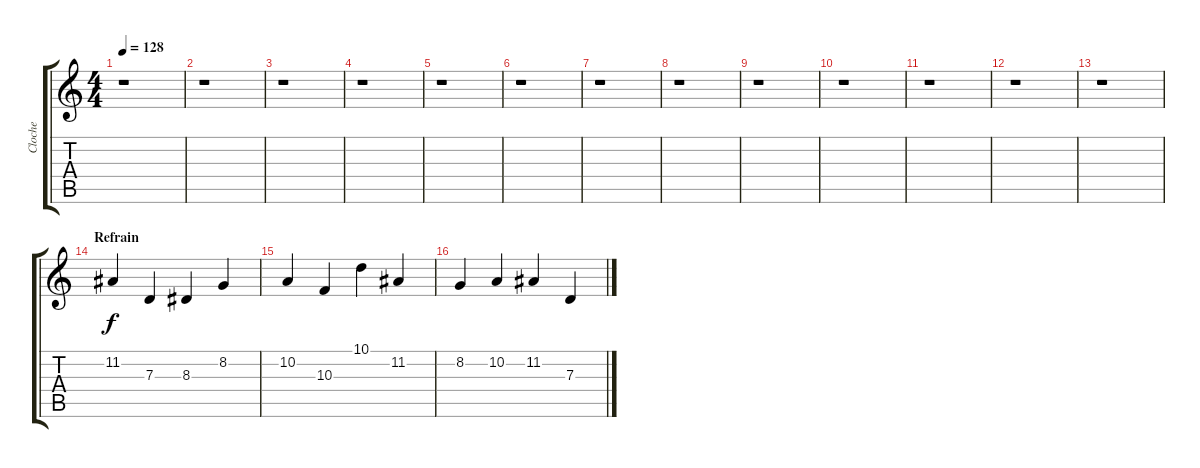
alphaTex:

\track ("Cloche" "Cloche") {instrument tubularbells}
\staff {score tabs}
\tuning (E4 B3 G3 D3 A2 E2) {hide}
\ts (4 4)
\tempo 128
\clef g2
\ks c
r.1{dy f} |
r.1 |
r.1 |
r.1 |
r.1 |
r.1 |
r.1 |
r.1 |
r.1 |
r.1 |
r.1 |
r.1 |
r.1 |
\section ("" "Refrain")
11.2.4 7.3.4 8.3.4 8.2.4 |
10.2.4 10.3.4 10.1.4 11.2.4 |
8.2.4 10.2.4 11.2.4 7.3.4
